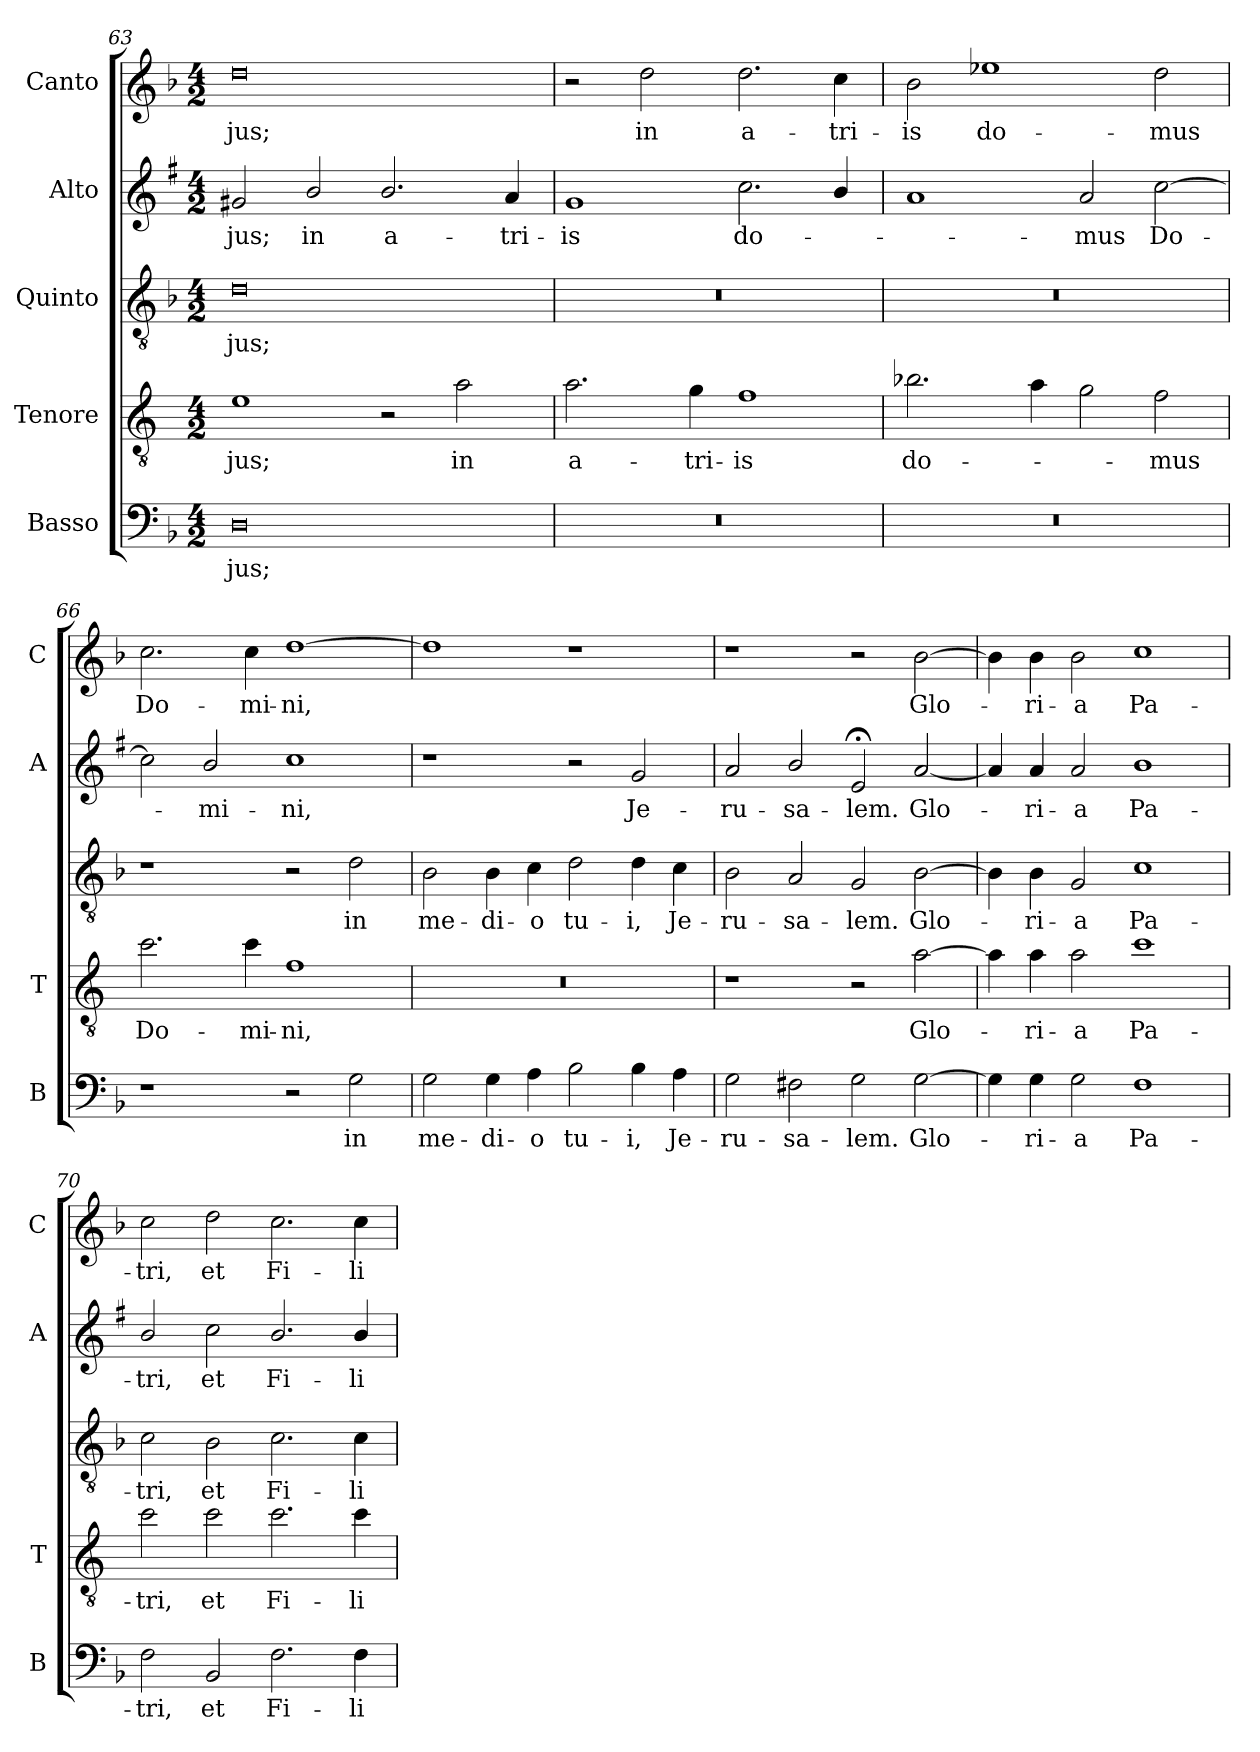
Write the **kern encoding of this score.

**kern	**text	**kern	**text	**kern	**text	**kern	**text	**kern	**text
*part5	*part5	*part4	*part4	*part3	*part3	*part2	*part2	*part1	*part1
*staff5	*staff5	*staff4	*staff4	*staff3	*staff3	*staff2	*staff2	*staff1	*staff1
*I"Basso	*	*I"Tenore	*	*I"Quinto	*	*I"Alto	*	*I"Canto	*
*I'B	*	*I'T	*	*	*	*I'A	*	*I'C	*
!!LO:LB:g=z
*clefF4	*	*clefGv2	*	*clefGv2	*	*clefG2	*	*clefG2	*
*	*	*ITrd4c7	*	*	*	*ITrd1c2	*	*	*
*k[b-]	*	*k[b-]	*	*k[b-]	*	*k[b-]	*	*k[b-]	*
*F:	*	*F:	*	*F:	*	*F:	*	*F:	*
*M4/2	*	*M4/2	*	*M4/2	*	*M4/2	*	*M4/2	*
=63	=63	=63	=63	=63	=63	=63	=63	=63	=63
!	!LO:LY:b	!	!LO:LY:b	!	!LO:LY:b	!	!LO:LY:b	!	!LO:LY:b
0D	-jus;	1A	-jus;	0d	-jus;	2f#X/	-jus;	0dd	-jus;
!	!	!	!	!	!	!	!LO:LY:b	!	!
.	.	.	.	.	.	2a/	in	.	.
!	!	!	!	!	!	!	!LO:LY:b	!	!
.	.	2r	.	.	.	2.a/	a-	.	.
!	!	!	!LO:LY:b	!	!	!	!	!	!
.	.	2d\	in	.	.	.	.	.	.
!	!	!	!	!	!	!	!LO:LY:b	!	!
.	.	.	.	.	.	4g/	-tri-	.	.
=64	=64	=64	=64	=64	=64	=64	=64	=64	=64
!	!	!	!LO:LY:b	!	!	!	!LO:LY:b	!	!
0r	.	2.d\	a-	0r	.	1f	-is	2r	.
!	!	!	!	!	!	!	!	!	!LO:LY:b
.	.	.	.	.	.	.	.	2dd\	in
!	!	!	!LO:LY:b	!	!	!	!	!	!
.	.	4c\	-tri-	.	.	.	.	.	.
!	!	!	!LO:LY:b	!	!	!	!LO:LY:b	!	!LO:LY:b
.	.	1B-	-is	.	.	2.b-\	do-	2.dd\	a-
!	!	!	!	!	!	!	!	!	!LO:LY:b
.	.	.	.	.	.	4a/	.	4cc\	-tri-
=65	=65	=65	=65	=65	=65	=65	=65	=65	=65
!	!	!	!LO:LY:b	!	!	!	!	!	!LO:LY:b
0r	.	2.e-X\	do-	0r	.	1g	.	2b-\	-is
!	!	!	!	!	!	!	!	!	!LO:LY:b
.	.	.	.	.	.	.	.	1ee-X	do-
.	.	4d\	.	.	.	.	.	.	.
!	!	!	!	!	!	!	!LO:LY:b	!	!
.	.	2c\	.	.	.	2g/	-mus	.	.
!	!	!	!LO:LY:b	!	!	!	!LO:LY:b	!	!LO:LY:b
.	.	2B-\	-mus	.	.	[2b-\	Do-	2dd\	-mus
=66	=66	=66	=66	=66	=66	=66	=66	=66	=66
!	!	!	!LO:LY:b	!	!	!	!	!	!LO:LY:b
1r	.	2.f\	Do-	1r	.	2b-\]	.	2.cc\	Do-
!	!	!	!	!	!	!	!LO:LY:b	!	!
.	.	.	.	.	.	2a/	-mi-	.	.
!	!	!	!LO:LY:b	!	!	!	!	!	!LO:LY:b
.	.	4f\	-mi-	.	.	.	.	4cc\	-mi-
!	!	!	!LO:LY:b	!	!	!	!LO:LY:b	!	!LO:LY:b
2r	.	1B-	-ni,	2r	.	1b-	-ni,	[1dd	-ni,
!	!LO:LY:b	!	!	!	!LO:LY:b	!	!	!	!
2G\	in	.	.	2d\	in	.	.	.	.
!!LO:LB:g=z
=67	=67	=67	=67	=67	=67	=67	=67	=67	=67
!	!LO:LY:b	!	!	!	!LO:LY:b	!	!	!	!
2G\	me-	0r	.	2B-\	me-	1r	.	1dd]	.
!	!LO:LY:b	!	!	!	!LO:LY:b	!	!	!	!
4G\	-di-	.	.	4B-\	-di-	.	.	.	.
!	!LO:LY:b	!	!	!	!LO:LY:b	!	!	!	!
4A\	-o	.	.	4c\	-o	.	.	.	.
!	!LO:LY:b	!	!	!	!LO:LY:b	!	!	!	!
2B-\	tu-	.	.	2d\	tu-	2r	.	1r	.
!	!LO:LY:b	!	!	!	!LO:LY:b	!	!LO:LY:b	!	!
4B-\	-i,	.	.	4d\	-i,	2f/	Je-	.	.
!	!LO:LY:b	!	!	!	!LO:LY:b	!	!	!	!
4A\	Je-	.	.	4c\	Je-	.	.	.	.
=68	=68	=68	=68	=68	=68	=68	=68	=68	=68
!	!LO:LY:b	!	!	!	!LO:LY:b	!	!LO:LY:b	!	!
2G\	-ru-	1r	.	2B-\	-ru-	2g/	-ru-	1r	.
!	!LO:LY:b	!	!	!	!LO:LY:b	!	!LO:LY:b	!	!
2F#X\	-sa-	.	.	2A/	-sa-	2a/	-sa-	.	.
!	!LO:LY:b	!	!	!	!LO:LY:b	!	!LO:LY:b	!	!
2G\	-lem.	2r	.	2G/	-lem.	2d;</	-lem.	2r	.
!	!LO:LY:b	!	!LO:LY:b	!	!LO:LY:b	!	!LO:LY:b	!	!LO:LY:b
[2G\	Glo-	[2d\	Glo-	[2B-\	Glo-	[2g/	Glo-	[2b-\	Glo-
=69	=69	=69	=69	=69	=69	=69	=69	=69	=69
4G\]	.	4d\]	.	4B-\]	.	4g/]	.	4b-\]	.
!	!LO:LY:b	!	!LO:LY:b	!	!LO:LY:b	!	!LO:LY:b	!	!LO:LY:b
4G\	-ri-	4d\	-ri-	4B-\	-ri-	4g/	-ri-	4b-\	-ri-
!	!LO:LY:b	!	!LO:LY:b	!	!LO:LY:b	!	!LO:LY:b	!	!LO:LY:b
2G\	-a	2d\	-a	2G/	-a	2g/	-a	2b-\	-a
!	!LO:LY:b	!	!LO:LY:b	!	!LO:LY:b	!	!LO:LY:b	!	!LO:LY:b
1F	Pa-	1f	Pa-	1c	Pa-	1a	Pa-	1cc	Pa-
=70	=70	=70	=70	=70	=70	=70	=70	=70	=70
!	!LO:LY:b	!	!LO:LY:b	!	!LO:LY:b	!	!LO:LY:b	!	!LO:LY:b
2F\	-tri,	2f\	-tri,	2c\	-tri,	2a/	-tri,	2cc\	-tri,
!	!LO:LY:b	!	!LO:LY:b	!	!LO:LY:b	!	!LO:LY:b	!	!LO:LY:b
2BB-/	et	2f\	et	2B-\	et	2b-\	et	2dd\	et
!	!LO:LY:b	!	!LO:LY:b	!	!LO:LY:b	!	!LO:LY:b	!	!LO:LY:b
2.F\	Fi-	2.f\	Fi-	2.c\	Fi-	2.a/	Fi-	2.cc\	Fi-
!	!LO:LY:b	!	!LO:LY:b	!	!LO:LY:b	!	!LO:LY:b	!	!LO:LY:b
4F\	-li-	4f\	-li-	4c\	-li-	4a/	-li-	4cc\	-li-
=	=	=	=	=	=	=	=	=	=
*-	*-	*-	*-	*-	*-	*-	*-	*-	*-
